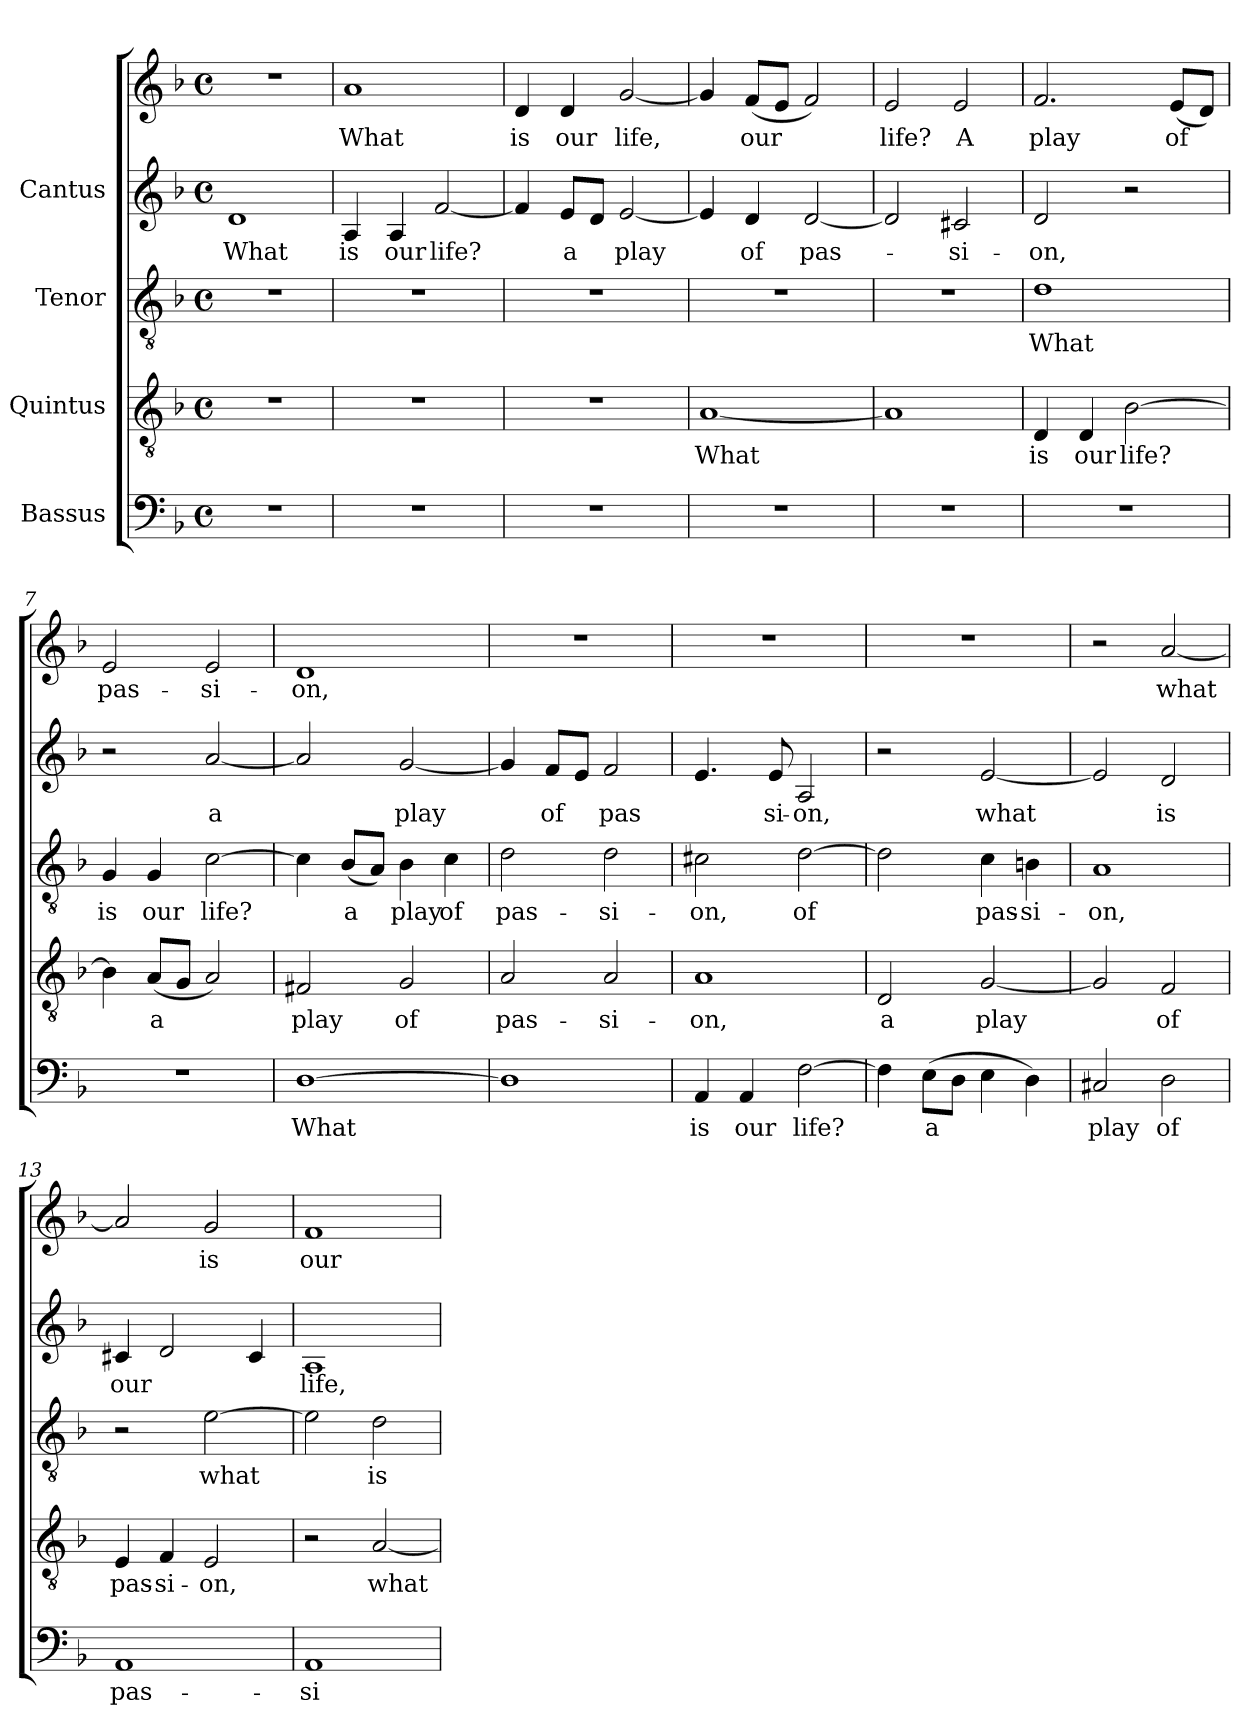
**kern	**text	**kern	**text	**kern	**text	**kern	**text	**kern	**text
*part4	*part4	*part3	*part3	*part2	*part2	*part1	*part1	*part1	*part1
*staff5	*staff5	*staff4	*staff4	*staff3	*staff3	*staff2	*staff2	*staff1	*staff1
*I"Bassus	*	*I"Quintus	*	*I"Tenor	*	*I"Cantus	*	*	*
!!LO:PB:g=z
*stria5	*	*stria5	*	*stria5	*	*stria5	*	*stria5	*
*clefF4	*	*clefGv2	*	*clefGv2	*	*clefG2	*	*clefG2	*
*k[b-]	*	*k[b-]	*	*k[b-]	*	*k[b-]	*	*k[b-]	*
*F:	*	*F:	*	*F:	*	*F:	*	*F:	*
*M4/4	*	*M4/4	*	*M4/4	*	*M4/4	*	*M4/4	*
*met(c)	*	*met(c)	*	*met(c)	*	*met(c)	*	*met(c)	*
*MM144	*	*MM144	*	*MM144	*	*MM144	*	*MM144	*
=1	=1	=1	=1	=1	=1	=1	=1	=1	=1
!	!	!	!	!	!	!	!LO:LY:b:cj	!	!
1r	.	1r	.	1r	.	1d	What	1r	.
=2	=2	=2	=2	=2	=2	=2	=2	=2	=2
!	!	!	!	!	!	!	!LO:LY:b:cj	!	!LO:LY:b:cj
1r	.	1r	.	1r	.	4A/	is	1a	What
!	!	!	!	!	!	!	!LO:LY:b:cj	!	!
.	.	.	.	.	.	4A/	our	.	.
!	!	!	!	!	!	!	!LO:LY:b:cj	!	!
.	.	.	.	.	.	[<2f/	life?	.	.
=3	=3	=3	=3	=3	=3	=3	=3	=3	=3
!	!	!	!	!	!	!	!LO:LY:b:cj	!	!LO:LY:b:cj
1r	.	1r	.	1r	.	4f/]	.	4d/	is
!	!	!	!	!	!	!	!LO:LY:b:cj	!	!LO:LY:b:cj
.	.	.	.	.	.	8e/L	a	4d/	our
!	!	!	!	!	!	!	!LO:LY:b:cj	!	!
.	.	.	.	.	.	8d/J	.	.	.
!	!	!	!	!	!	!	!LO:LY:b:cj	!	!LO:LY:b:cj
.	.	.	.	.	.	[<2e/	play	[<2g/	life,
=4	=4	=4	=4	=4	=4	=4	=4	=4	=4
!	!	!	!LO:LY:b:cj	!	!	!	!LO:LY:b:cj	!	!LO:LY:b:cj
1r	.	[<1A	What	1r	.	4e/]	.	4g/]	.
!	!	!	!	!	!	!	!LO:LY:b:cj	!	!LO:LY:b:cj
.	.	.	.	.	.	4d/	of	(<8f/L	our
!	!	!	!	!	!	!	!	!	!LO:LY:b:cj
.	.	.	.	.	.	.	.	8e/J	.
!	!	!	!	!	!	!	!LO:LY:b:cj	!	!LO:LY:b:cj
.	.	.	.	.	.	[<2d/	pas-	2f/)	.
=5	=5	=5	=5	=5	=5	=5	=5	=5	=5
!	!	!	!	!	!	!	!LO:LY:b:cj	!	!LO:LY:b:cj
1r	.	1A]	.	1r	.	2d/]	.	2e/	-life?
!	!	!	!	!	!	!	!LO:LY:b:cj	!	!LO:LY:b:cj
.	.	.	.	.	.	2c#X/	si-	2e/	A
=6	=6	=6	=6	=6	=6	=6	=6	=6	=6
!	!	!	!LO:LY:b:cj	!	!LO:LY:b:cj	!	!LO:LY:b:cj	!	!LO:LY:b:cj
1r	.	4D/	is	1d	What	2d/	on,	2.f/	-play
!	!	!	!LO:LY:b:cj	!	!	!	!	!	!
.	.	4D/	our	.	.	.	.	.	.
!	!	!	!LO:LY:b:cj	!	!	!	!	!	!
.	.	[>2B-\	life?	.	.	2r	.	.	.
!	!	!	!	!	!	!	!	!	!LO:LY:b:cj
.	.	.	.	.	.	.	.	(<8e/L	of
!	!	!	!	!	!	!	!	!	!LO:LY:b:cj
.	.	.	.	.	.	.	.	8d/J)	.
!!LO:LB:g=z
=7	=7	=7	=7	=7	=7	=7	=7	=7	=7
!	!	!	!LO:LY:b:cj	!	!LO:LY:b:cj	!	!	!	!LO:LY:b:cj
1r	.	4B-\]	.	4G/	is	2r	.	2e/	pas-
!	!	!	!LO:LY:b:cj	!	!LO:LY:b:cj	!	!	!	!
.	.	(<8A/L	a	4G/	our	.	.	.	.
!	!	!	!LO:LY:b:cj	!	!	!	!	!	!
.	.	8G/J	.	.	.	.	.	.	.
!	!	!	!LO:LY:b:cj	!	!LO:LY:b:cj	!	!LO:LY:b:cj	!	!LO:LY:b:cj
.	.	2A/)	.	[>2c\	life?	[<2a/	-a	2e/	-si-
=8	=8	=8	=8	=8	=8	=8	=8	=8	=8
!	!LO:LY:b:cj	!	!LO:LY:b:cj	!	!LO:LY:b:cj	!	!LO:LY:b:cj	!	!LO:LY:b:cj
[>1D	What	2F#X/	play	4c\]	.	2a/]	.	1d	on,
!	!	!	!	!	!LO:LY:b:cj	!	!	!	!
.	.	.	.	(<8B-/L	a	.	.	.	.
!	!	!	!	!	!LO:LY:b:cj	!	!	!	!
.	.	.	.	8A/J)	.	.	.	.	.
!	!	!	!LO:LY:b:cj	!	!LO:LY:b:cj	!	!LO:LY:b:cj	!	!
.	.	2G/	of	4B-\	play	[<2g/	play	.	.
!	!	!	!	!	!LO:LY:b:cj	!	!	!	!
.	.	.	.	4c\	of	.	.	.	.
=9	=9	=9	=9	=9	=9	=9	=9	=9	=9
!	!	!	!LO:LY:b:cj	!	!LO:LY:b:cj	!	!LO:LY:b:cj	!	!
1D]	.	2A/	pas-	2d\	pas-	4g/]	.	1r	.
!	!	!	!	!	!	!	!LO:LY:b:cj	!	!
.	.	.	.	.	.	8f/L	of	.	.
!	!	!	!	!	!	!	!LO:LY:b:cj	!	!
.	.	.	.	.	.	8e/J	.	.	.
!	!	!	!LO:LY:b:cj	!	!LO:LY:b:cj	!	!LO:LY:b:cj	!	!
.	.	2A/	-si-	2d\	-si-	2f/	pas-	.	.
=10	=10	=10	=10	=10	=10	=10	=10	=10	=10
!	!LO:LY:b:cj	!	!LO:LY:b:cj	!	!LO:LY:b:cj	!	!LO:LY:b:cj	!	!
4AA/	is	1A	-on,	2c#X\	-on,	4.e/	-	1r	.
!	!LO:LY:b:cj	!	!	!	!	!	!	!	!
4AA/	our	.	.	.	.	.	.	.	.
!	!	!	!	!	!	!	!LO:LY:b:cj	!	!
.	.	.	.	.	.	8e/	si-	.	.
!	!LO:LY:b:cj	!	!	!	!LO:LY:b:cj	!	!LO:LY:b:cj	!	!
[>2F\	life?	.	.	[>2d\	of	2A/	-on,	.	.
=11	=11	=11	=11	=11	=11	=11	=11	=11	=11
!	!LO:LY:b:cj	!	!LO:LY:b:cj	!	!LO:LY:b:cj	!	!	!	!
4F\]	.	2D/	a	2d\]	.	2r	.	1r	.
!	!LO:LY:b:cj	!	!	!	!	!	!	!	!
(>8E\L	a	.	.	.	.	.	.	.	.
!	!LO:LY:b:cj	!	!	!	!	!	!	!	!
8D\J	.	.	.	.	.	.	.	.	.
!	!LO:LY:b:cj	!	!LO:LY:b:cj	!	!LO:LY:b:cj	!	!LO:LY:b:cj	!	!
4E\	.	[<2G/	play	4c\	pas-	[<2e/	what	.	.
!	!LO:LY:b:cj	!	!	!	!LO:LY:b:cj	!	!	!	!
4D\)	.	.	.	4Bn\	-si-	.	.	.	.
=12	=12	=12	=12	=12	=12	=12	=12	=12	=12
!	!LO:LY:b:cj	!	!LO:LY:b:cj	!	!LO:LY:b:cj	!	!LO:LY:b:cj	!	!
2C#X/	play	2G/]	.	1A	-on,	2e/]	.	2r	.
!	!LO:LY:b:cj	!	!LO:LY:b:cj	!	!	!	!LO:LY:b:cj	!	!LO:LY:b:cj
2D\	of	2F/	of	.	.	2d/	is	[<2a/	what
!!LO:LB:g=z
=13	=13	=13	=13	=13	=13	=13	=13	=13	=13
!	!LO:LY:b:cj	!	!LO:LY:b:cj	!	!	!	!LO:LY:b:cj	!	!LO:LY:b:cj
1AA	pas-	4E/	pas-	2r	.	4c#X/	our	2a/]	.
!	!	!	!LO:LY:b:cj	!	!	!	!LO:LY:b:cj	!	!
.	.	4F/	-si-	.	.	2d/	.	.	.
!	!	!	!LO:LY:b:cj	!	!LO:LY:b:cj	!	!	!	!LO:LY:b:cj
.	.	2E/	-on,	[>2e\	what	.	.	2g/	is
!	!	!	!	!	!	!	!LO:LY:b:cj	!	!
.	.	.	.	.	.	4c#/	.	.	.
=14	=14	=14	=14	=14	=14	=14	=14	=14	=14
!	!LO:LY:b:cj	!	!	!	!LO:LY:b:cj	!	!LO:LY:b:cj	!	!LO:LY:b:cj
1AA	-si-	2r	.	2e\]	.	1A	life,	1f	our
!	!	!	!LO:LY:b:cj	!	!LO:LY:b:cj	!	!	!	!
.	.	[<2A/	what	2d\	is	.	.	.	.
=	=	=	=	=	=	=	=	=	=
*-	*-	*-	*-	*-	*-	*-	*-	*-	*-
